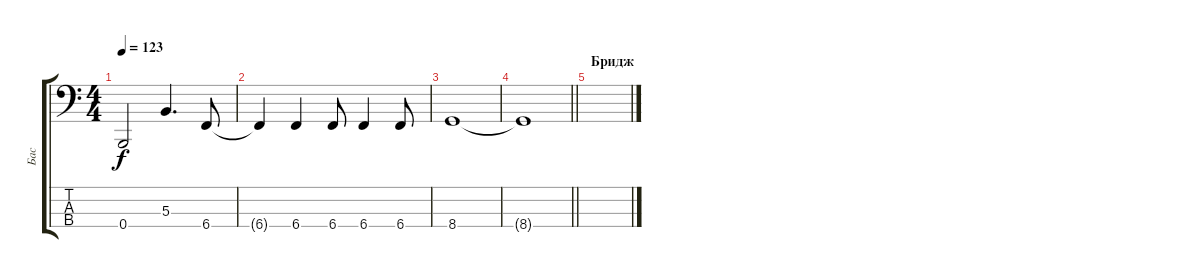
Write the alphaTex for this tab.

\track ("Бас" "Бас") {instrument electricbassfinger}
\staff {score tabs}
\tuning (E2 B1 Gb1 B0) {hide}
\ts (4 4)
\tempo 123
\clef f4
\ks c
0.4.2{dy f} 5.3.4{d} 6.4.8 |
6.4{t}.4 6.4.4 6.4.8 6.4.4 6.4.8 |
8.4.1 |
\barLineRight lightlight
8.4{t}.1 |
\section ("" "Бридж")
